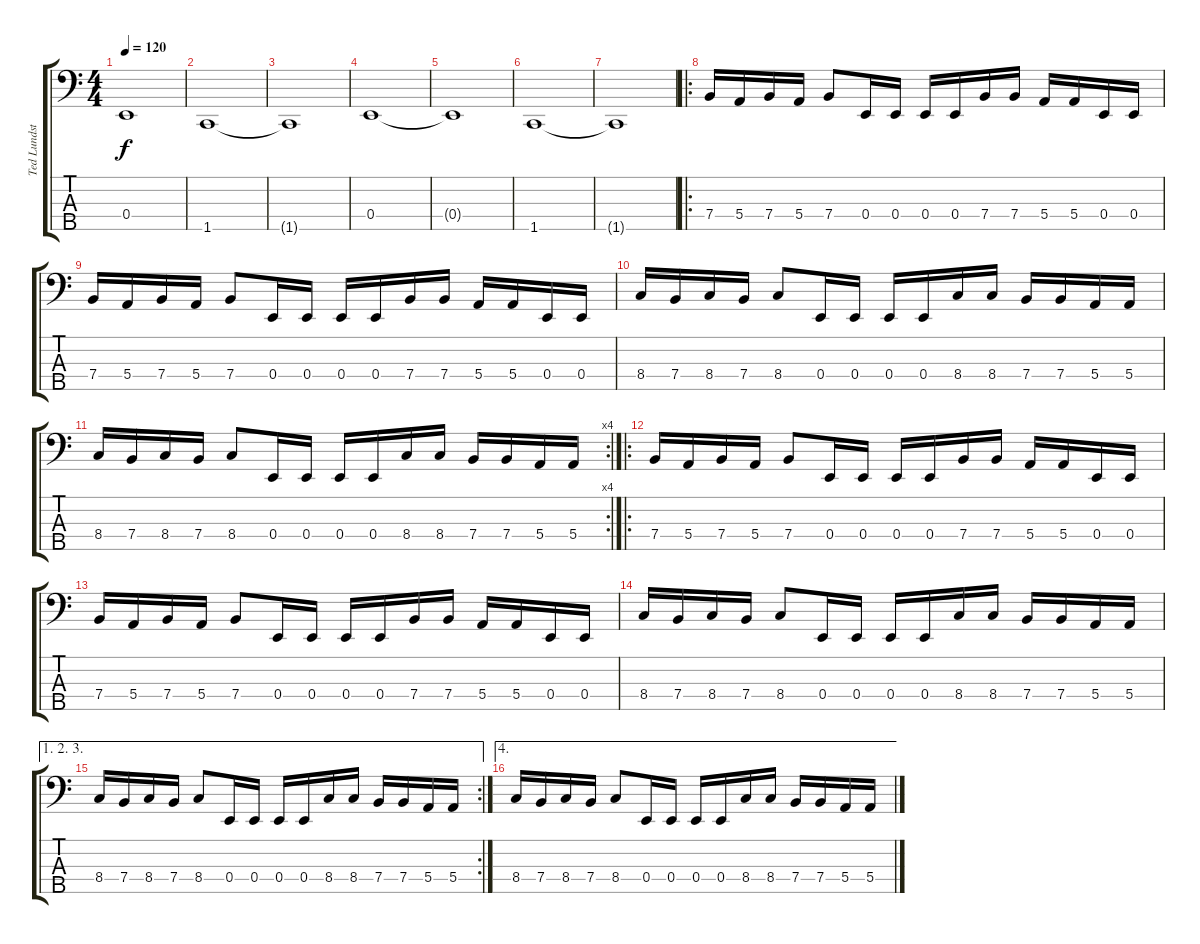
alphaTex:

\track ("Ted Lundström" "Ted Lundst") {instrument electricbassfinger}
\staff {score tabs}
\tuning (G2 D2 A1 E1 B0) {hide}
\ts (4 4)
\tempo 120
\clef f4
\ks c
0.4{t}.1{dy f} |
1.5.1 |
1.5{t}.1 |
0.4.1 |
0.4{t}.1 |
1.5.1 |
1.5{t}.1 |
\ro
7.4.16 5.4.16 7.4.16 5.4.16 7.4.8 0.4.16 0.4.16 0.4.16 0.4.16 7.4.16 7.4.16 5.4.16 5.4.16 0.4.16 0.4.16 |
7.4.16 5.4.16 7.4.16 5.4.16 7.4.8 0.4.16 0.4.16 0.4.16 0.4.16 7.4.16 7.4.16 5.4.16 5.4.16 0.4.16 0.4.16 |
8.4.16 7.4.16 8.4.16 7.4.16 8.4.8 0.4.16 0.4.16 0.4.16 0.4.16 8.4.16 8.4.16 7.4.16 7.4.16 5.4.16 5.4.16 |
\rc 4
8.4.16 7.4.16 8.4.16 7.4.16 8.4.8 0.4.16 0.4.16 0.4.16 0.4.16 8.4.16 8.4.16 7.4.16 7.4.16 5.4.16 5.4.16 |
\ro
7.4.16 5.4.16 7.4.16 5.4.16 7.4.8 0.4.16 0.4.16 0.4.16 0.4.16 7.4.16 7.4.16 5.4.16 5.4.16 0.4.16 0.4.16 |
7.4.16 5.4.16 7.4.16 5.4.16 7.4.8 0.4.16 0.4.16 0.4.16 0.4.16 7.4.16 7.4.16 5.4.16 5.4.16 0.4.16 0.4.16 |
8.4.16 7.4.16 8.4.16 7.4.16 8.4.8 0.4.16 0.4.16 0.4.16 0.4.16 8.4.16 8.4.16 7.4.16 7.4.16 5.4.16 5.4.16 |
\ae (1 2 3)
\rc 2
8.4.16 7.4.16 8.4.16 7.4.16 8.4.8 0.4.16 0.4.16 0.4.16 0.4.16 8.4.16 8.4.16 7.4.16 7.4.16 5.4.16 5.4.16 |
\ae 4
8.4.16 7.4.16 8.4.16 7.4.16 8.4.8 0.4.16 0.4.16 0.4.16 0.4.16 8.4.16 8.4.16 7.4.16 7.4.16 5.4.16 5.4.16
